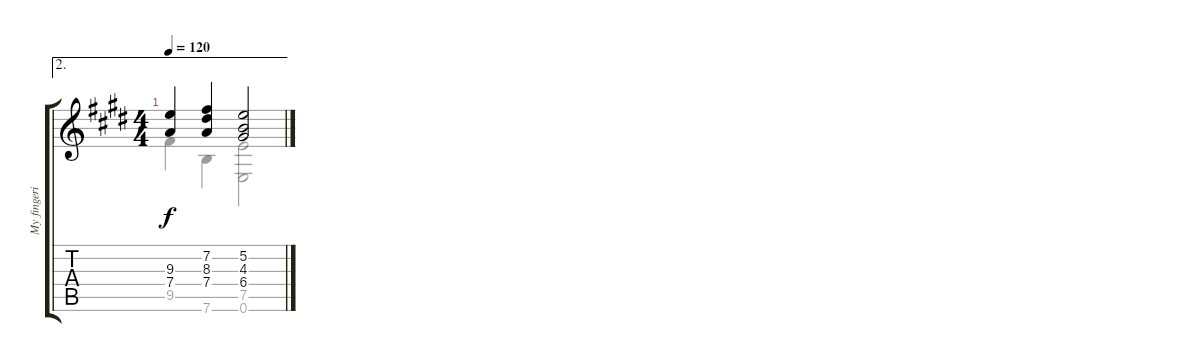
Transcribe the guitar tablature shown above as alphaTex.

\track ("My fingering" "My fingeri") {instrument electricguitarjazz}
\staff {score tabs}
\tuning (E4 B3 G3 D3 A2 E2) {hide}
\voice
\ae 2
\ts (4 4)
\tempo 120
\clef g2
\ks e
(9.3 7.4).4{dy f} (7.2 8.3 7.4).4 (5.2 4.3 6.4).2
\voice
\clef g2
\ottava regular
\simile none
\ks e
9.5.4{dy f} 7.6.4 (7.5 0.6).2
